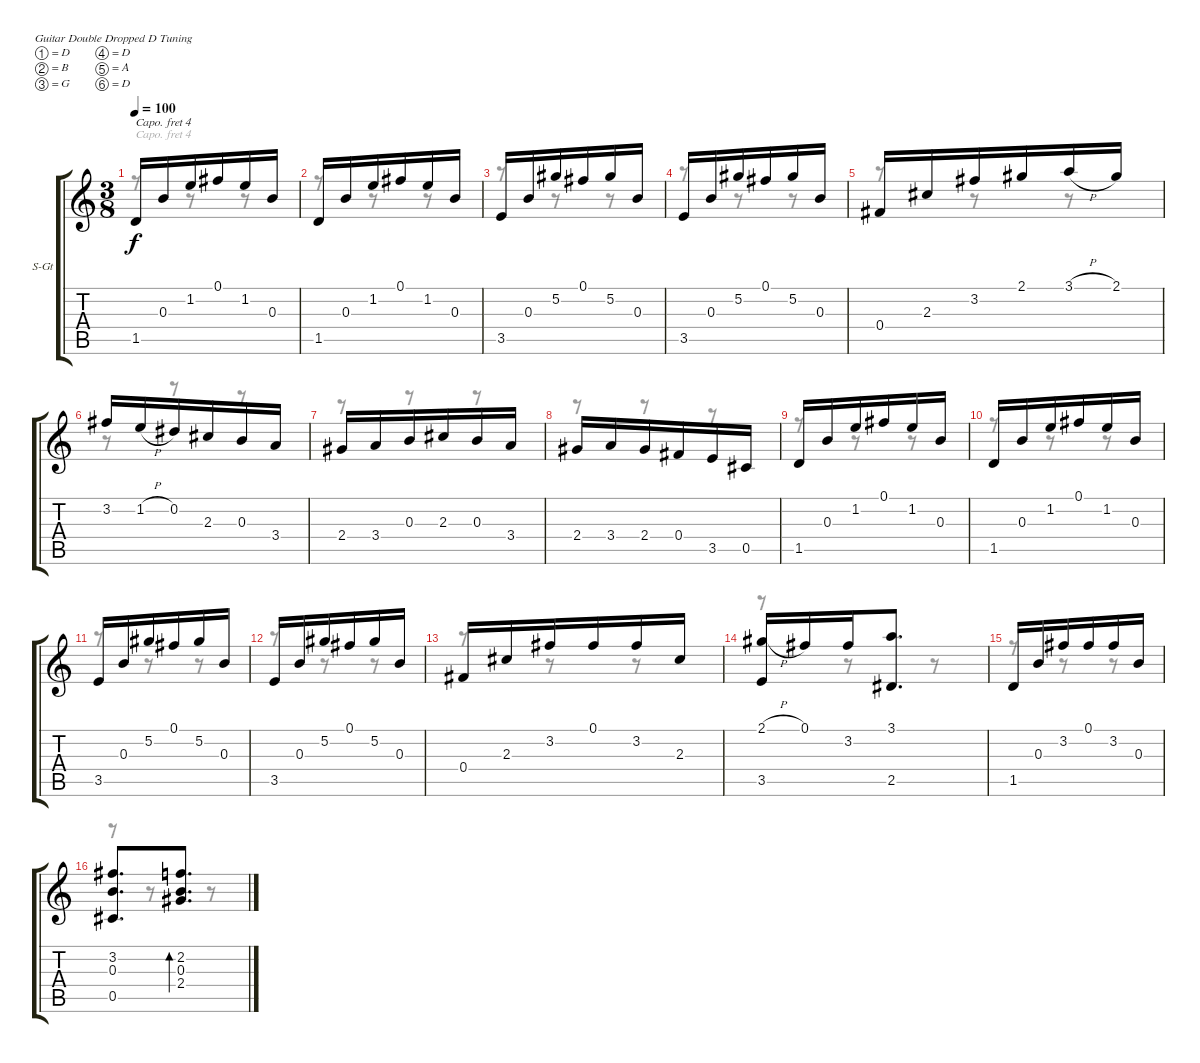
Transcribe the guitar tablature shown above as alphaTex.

\bracketExtendMode groupsimilarinstruments
\firstSystemTrackNameOrientation horizontal
\otherSystemsTrackNameOrientation horizontal
\track ("" "S-Gt") {instrument acousticguitarsteel}
\staff {score tabs}
\capo 4
\tuning (D4 B3 G3 D3 A2 D2)
\voice
\ts (3 8)
\tempo 100
\clef g2
\ks c
1.5.16{dy f} 0.3.16 1.2.16 0.1.16 1.2.16 0.3.16 |
1.5.16 0.3.16 1.2.16 0.1.16 1.2.16 0.3.16 |
3.5.16 0.3.16 5.2.16 0.1.16 5.2.16 0.3.16 |
3.5.16 0.3.16 5.2.16 0.1.16 5.2.16 0.3.16 |
0.4.16 2.3.16 3.2.16 2.1.16 3.1{h}.16 2.1.16 |
3.2.16 1.2{h}.16 0.2.16 2.3.16 0.3.16 3.4.16 |
2.4.16 3.4.16 0.3.16 2.3.16 0.3.16 3.4.16 |
2.4.16 3.4.16 2.4.16 0.4.16 3.5.16 0.5.16 |
1.5.16 0.3.16 1.2.16 0.1.16 1.2.16 0.3.16 |
1.5.16 0.3.16 1.2.16 0.1.16 1.2.16 0.3.16 |
3.5.16 0.3.16 5.2.16 0.1.16 5.2.16 0.3.16 |
3.5.16 0.3.16 5.2.16 0.1.16 5.2.16 0.3.16 |
0.4.16 2.3.16 3.2.16 0.1.16 3.2.16 2.3.16 |
(2.1{h} 3.5).16 0.1.16 3.2.16 (3.1 2.5).8{d} |
1.5.16 0.3.16 3.2.16 0.1.16 3.2.16 0.3.16 |
(3.2 0.3 0.5).8{d} (2.2 0.3 2.4).8{d bd 60}
\voice
\clef g2
\ottava regular
\simile none
\ks c
r.8{dy mf} r.8 r.8 |
r.8 r.8 r.8 |
r.8 r.8 r.8 |
r.8 r.8 r.8 |
r.8 r.8 r.8 |
r.8 r.8 r.8 |
r.8 r.8 r.8 |
r.8 r.8 r.8 |
r.8 r.8 r.8 |
r.8 r.8 r.8 |
r.8 r.8 r.8 |
r.8 r.8 r.8 |
r.8 r.8 r.8 |
r.8 r.8 r.8 |
r.8 r.8 r.8 |
r.8 r.8 r.8
